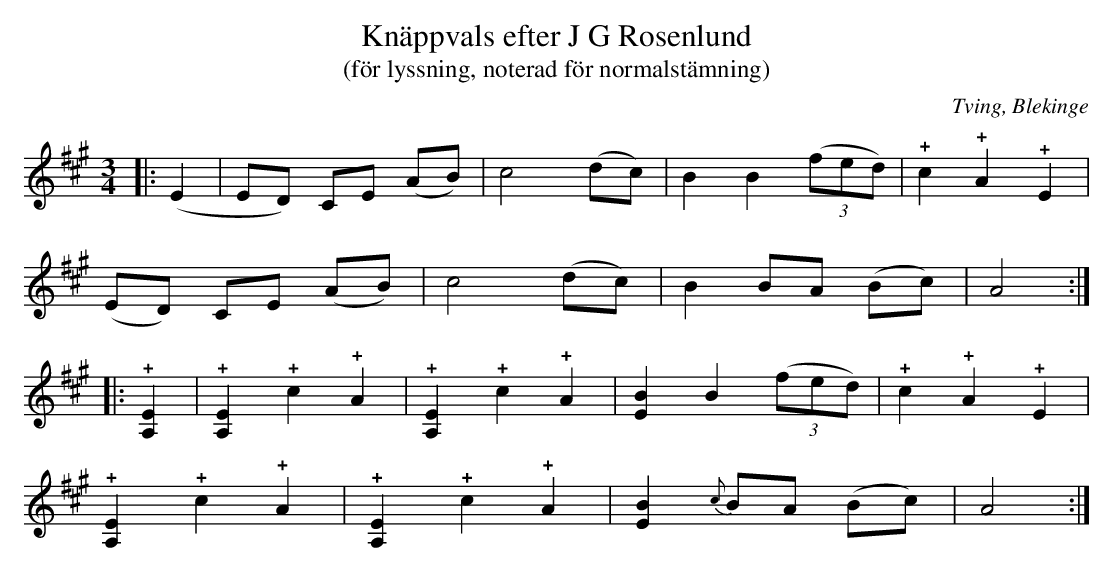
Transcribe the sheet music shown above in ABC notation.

X:1
T:Knäppvals efter J G Rosenlund
T:(för lyssning, noterad för normalstämning)
O:Tving, Blekinge
M:3/4
L:1/4
Q:150
K:A
|: (E | E/D/) C/E/ (A/B/) | c2 (d/c/) | B B ((3f/e/d/) | !+!c !+!A !+!E |
       (E/D/) C/E/ (A/B/) | c2 (d/c/) | B B/A/ (B/c/) | A2 :|
|: !+![A,E] | !+![A,E] !+!c !+!A | !+![A,E] !+!c !+!A | [EB] B ((3f/e/d/) | !+!c !+!A !+!E |
   !+![A,E] !+!c !+!A | !+![A,E] !+!c !+!A | [EB] {c}B/A/ (B/c/) | A2 :|
